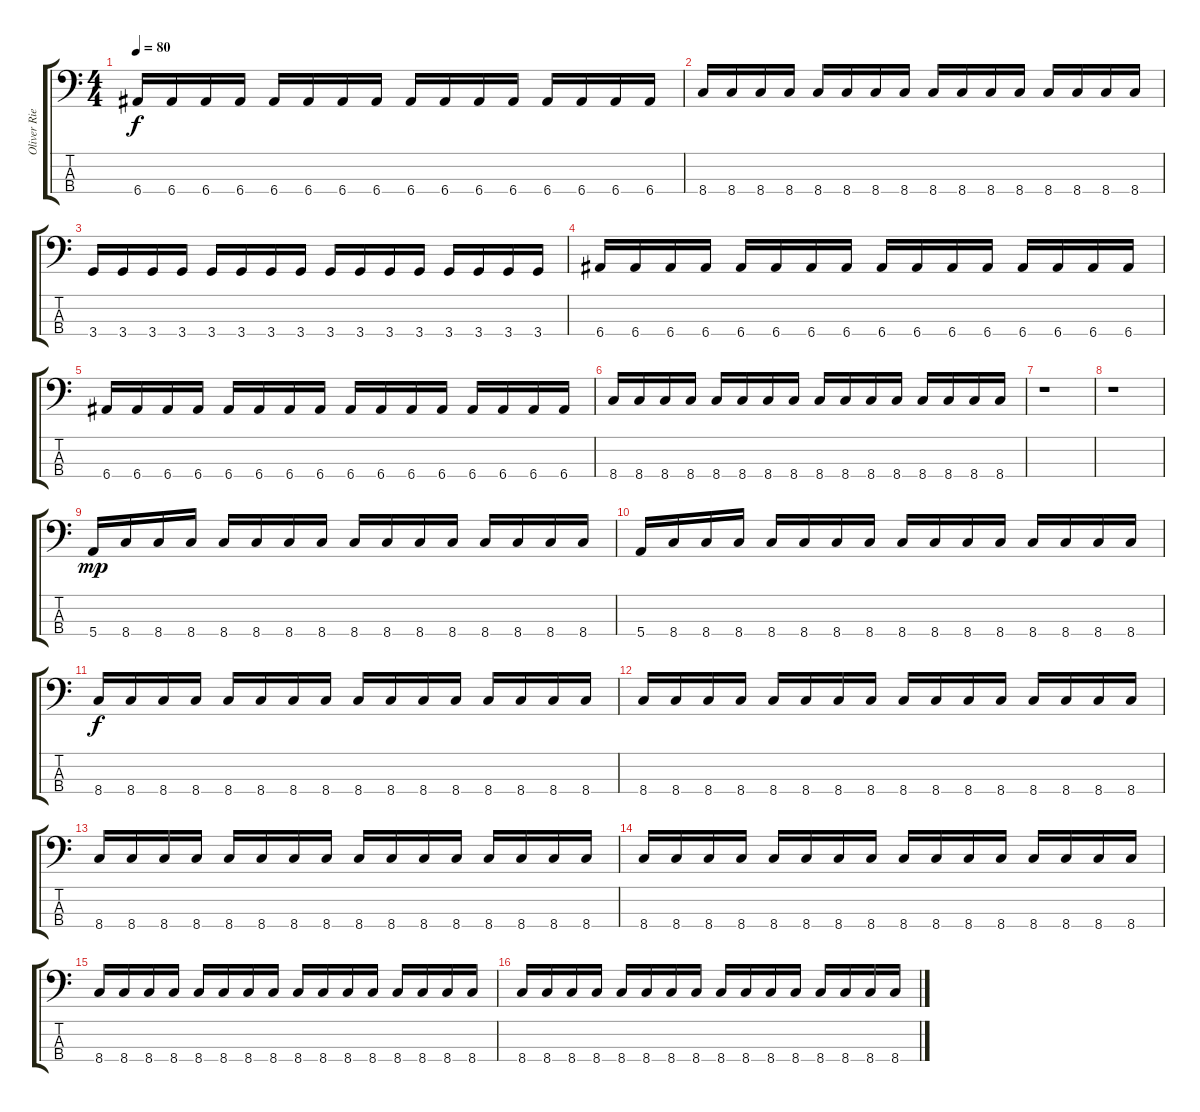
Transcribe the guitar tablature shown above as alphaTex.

\track ("Oliver Riedel" "Oliver Rie") {instrument electricbassfinger}
\staff {score tabs}
\tuning (G2 D2 A1 E1) {hide}
\ts (4 4)
\tempo 80
\clef f4
\ks c
6.4.16{dy f} 6.4.16 6.4.16 6.4.16 6.4.16 6.4.16 6.4.16 6.4.16 6.4.16 6.4.16 6.4.16 6.4.16 6.4.16 6.4.16 6.4.16 6.4.16 |
8.4.16 8.4.16 8.4.16 8.4.16 8.4.16 8.4.16 8.4.16 8.4.16 8.4.16 8.4.16 8.4.16 8.4.16 8.4.16 8.4.16 8.4.16 8.4.16 |
3.4.16 3.4.16 3.4.16 3.4.16 3.4.16 3.4.16 3.4.16 3.4.16 3.4.16 3.4.16 3.4.16 3.4.16 3.4.16 3.4.16 3.4.16 3.4.16 |
6.4.16 6.4.16 6.4.16 6.4.16 6.4.16 6.4.16 6.4.16 6.4.16 6.4.16 6.4.16 6.4.16 6.4.16 6.4.16 6.4.16 6.4.16 6.4.16 |
6.4.16 6.4.16 6.4.16 6.4.16 6.4.16 6.4.16 6.4.16 6.4.16 6.4.16 6.4.16 6.4.16 6.4.16 6.4.16 6.4.16 6.4.16 6.4.16 |
8.4.16 8.4.16 8.4.16 8.4.16 8.4.16 8.4.16 8.4.16 8.4.16 8.4.16 8.4.16 8.4.16 8.4.16 8.4.16 8.4.16 8.4.16 8.4.16 |
r.1 |
r.1 |
5.4.16{dy mp} 8.4.16 8.4.16 8.4.16 8.4.16 8.4.16 8.4.16 8.4.16 8.4.16 8.4.16 8.4.16 8.4.16 8.4.16 8.4.16 8.4.16 8.4.16 |
5.4.16 8.4.16 8.4.16 8.4.16 8.4.16 8.4.16 8.4.16 8.4.16 8.4.16 8.4.16 8.4.16 8.4.16 8.4.16 8.4.16 8.4.16 8.4.16 |
8.4.16{dy f} 8.4.16 8.4.16 8.4.16 8.4.16 8.4.16 8.4.16 8.4.16 8.4.16 8.4.16 8.4.16 8.4.16 8.4.16 8.4.16 8.4.16 8.4.16 |
8.4.16 8.4.16 8.4.16 8.4.16 8.4.16 8.4.16 8.4.16 8.4.16 8.4.16 8.4.16 8.4.16 8.4.16 8.4.16 8.4.16 8.4.16 8.4.16 |
8.4.16 8.4.16 8.4.16 8.4.16 8.4.16 8.4.16 8.4.16 8.4.16 8.4.16 8.4.16 8.4.16 8.4.16 8.4.16 8.4.16 8.4.16 8.4.16 |
8.4.16 8.4.16 8.4.16 8.4.16 8.4.16 8.4.16 8.4.16 8.4.16 8.4.16 8.4.16 8.4.16 8.4.16 8.4.16 8.4.16 8.4.16 8.4.16 |
8.4.16 8.4.16 8.4.16 8.4.16 8.4.16 8.4.16 8.4.16 8.4.16 8.4.16 8.4.16 8.4.16 8.4.16 8.4.16 8.4.16 8.4.16 8.4.16 |
8.4.16 8.4.16 8.4.16 8.4.16 8.4.16 8.4.16 8.4.16 8.4.16 8.4.16 8.4.16 8.4.16 8.4.16 8.4.16 8.4.16 8.4.16 8.4.16
